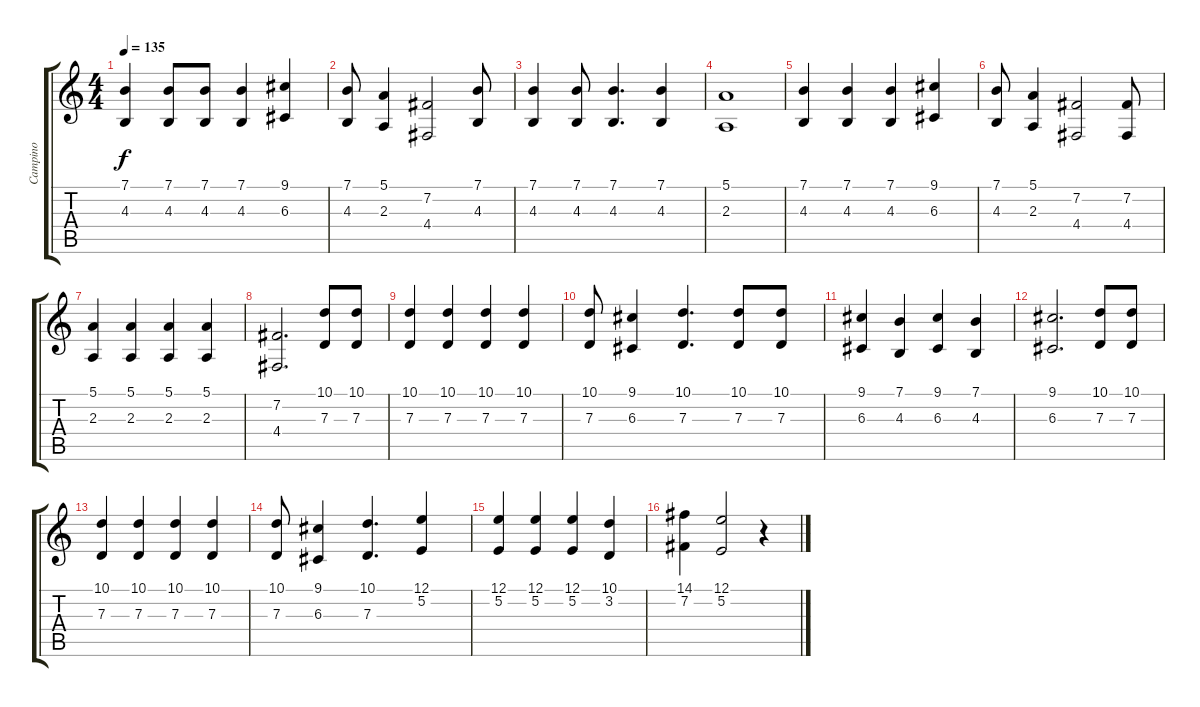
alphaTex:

\track ("Campino" "Campino") {instrument lead1square}
\staff {score tabs}
\tuning (E4 B3 G3 D3 A2 E2) {hide}
\ts (4 4)
\tempo 135
\clef g2
\ks c
(7.1 4.3).4{dy f} (7.1 4.3).8 (7.1 4.3).8 (7.1 4.3).4 (9.1 6.3).4 |
(7.1 4.3).8 (5.1 2.3).4 (7.2 4.4).2 (7.1 4.3).8 |
(7.1 4.3).4 (7.1 4.3).8 (7.1 4.3).4{d} (7.1 4.3).4 |
(5.1 2.3).1 |
(7.1 4.3).4 (7.1 4.3).4 (7.1 4.3).4 (9.1 6.3).4 |
(7.1 4.3).8 (5.1 2.3).4 (7.2 4.4).2 (7.2 4.4).8 |
(5.1 2.3).4 (5.1 2.3).4 (5.1 2.3).4 (5.1 2.3).4 |
(7.2 4.4).2{d} (10.1 7.3).8 (10.1 7.3).8 |
(10.1 7.3).4 (10.1 7.3).4 (10.1 7.3).4 (10.1 7.3).4 |
(10.1 7.3).8 (9.1 6.3).4 (10.1 7.3).4{d} (10.1 7.3).8 (10.1 7.3).8 |
(9.1 6.3).4 (7.1 4.3).4 (9.1 6.3).4 (7.1 4.3).4 |
(9.1 6.3).2{d} (10.1 7.3).8 (10.1 7.3).8 |
(10.1 7.3).4 (10.1 7.3).4 (10.1 7.3).4 (10.1 7.3).4 |
(10.1 7.3).8 (9.1 6.3).4 (10.1 7.3).4{d} (12.1 5.2).4 |
(12.1 5.2).4 (12.1 5.2).4 (12.1 5.2).4 (10.1 3.2).4 |
(14.1 7.2).4 (12.1 5.2).2 r.4
